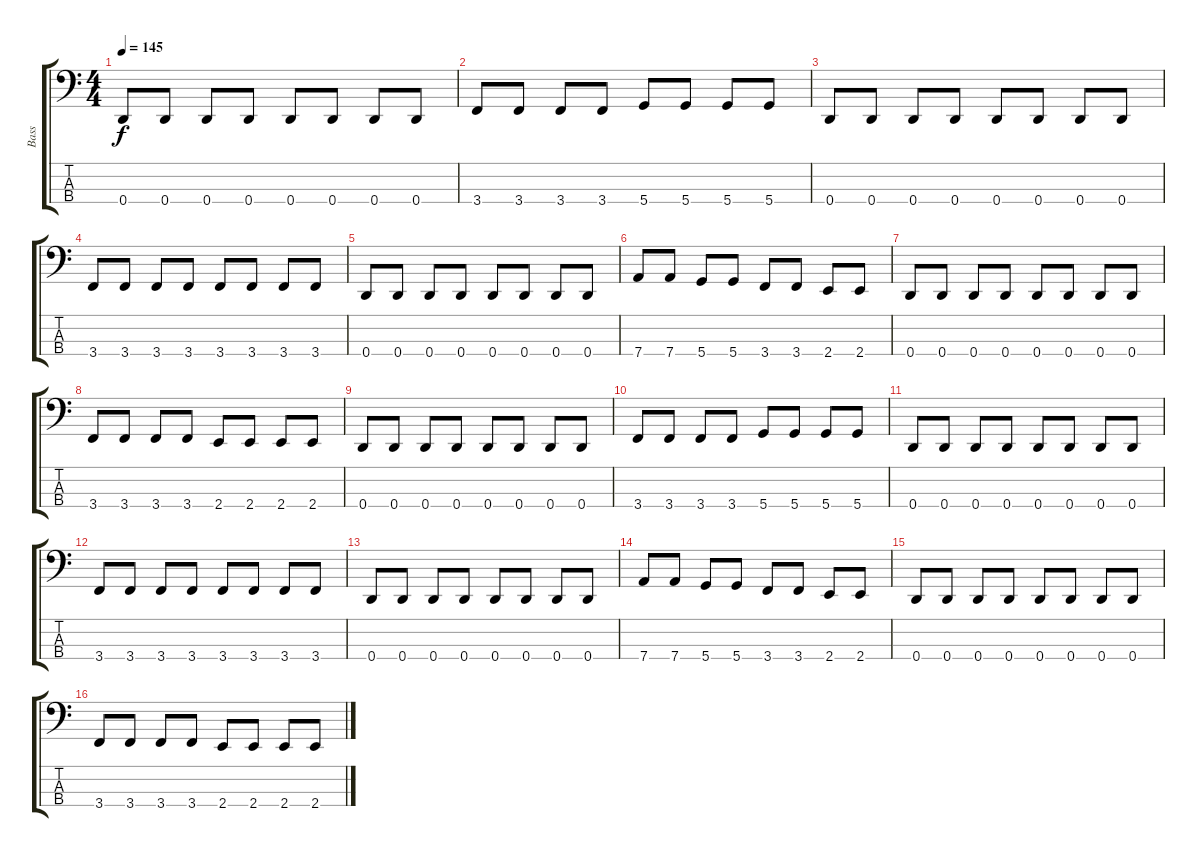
\track ("Bass" "Bass") {instrument electricbasspick}
\staff {score tabs}
\tuning (G2 D2 A1 D1) {hide}
\ts (4 4)
\tempo 145
\clef f4
\ks c
0.4.8{dy f} 0.4.8 0.4.8 0.4.8 0.4.8 0.4.8 0.4.8 0.4.8 |
3.4.8 3.4.8 3.4.8 3.4.8 5.4.8 5.4.8 5.4.8 5.4.8 |
0.4.8 0.4.8 0.4.8 0.4.8 0.4.8 0.4.8 0.4.8 0.4.8 |
3.4.8 3.4.8 3.4.8 3.4.8 3.4.8 3.4.8 3.4.8 3.4.8 |
0.4.8 0.4.8 0.4.8 0.4.8 0.4.8 0.4.8 0.4.8 0.4.8 |
7.4.8 7.4.8 5.4.8 5.4.8 3.4.8 3.4.8 2.4.8 2.4.8 |
0.4.8 0.4.8 0.4.8 0.4.8 0.4.8 0.4.8 0.4.8 0.4.8 |
3.4.8 3.4.8 3.4.8 3.4.8 2.4.8 2.4.8 2.4.8 2.4.8 |
0.4.8 0.4.8 0.4.8 0.4.8 0.4.8 0.4.8 0.4.8 0.4.8 |
3.4.8 3.4.8 3.4.8 3.4.8 5.4.8 5.4.8 5.4.8 5.4.8 |
0.4.8 0.4.8 0.4.8 0.4.8 0.4.8 0.4.8 0.4.8 0.4.8 |
3.4.8 3.4.8 3.4.8 3.4.8 3.4.8 3.4.8 3.4.8 3.4.8 |
0.4.8 0.4.8 0.4.8 0.4.8 0.4.8 0.4.8 0.4.8 0.4.8 |
7.4.8 7.4.8 5.4.8 5.4.8 3.4.8 3.4.8 2.4.8 2.4.8 |
0.4.8 0.4.8 0.4.8 0.4.8 0.4.8 0.4.8 0.4.8 0.4.8 |
3.4.8 3.4.8 3.4.8 3.4.8 2.4.8 2.4.8 2.4.8 2.4.8
